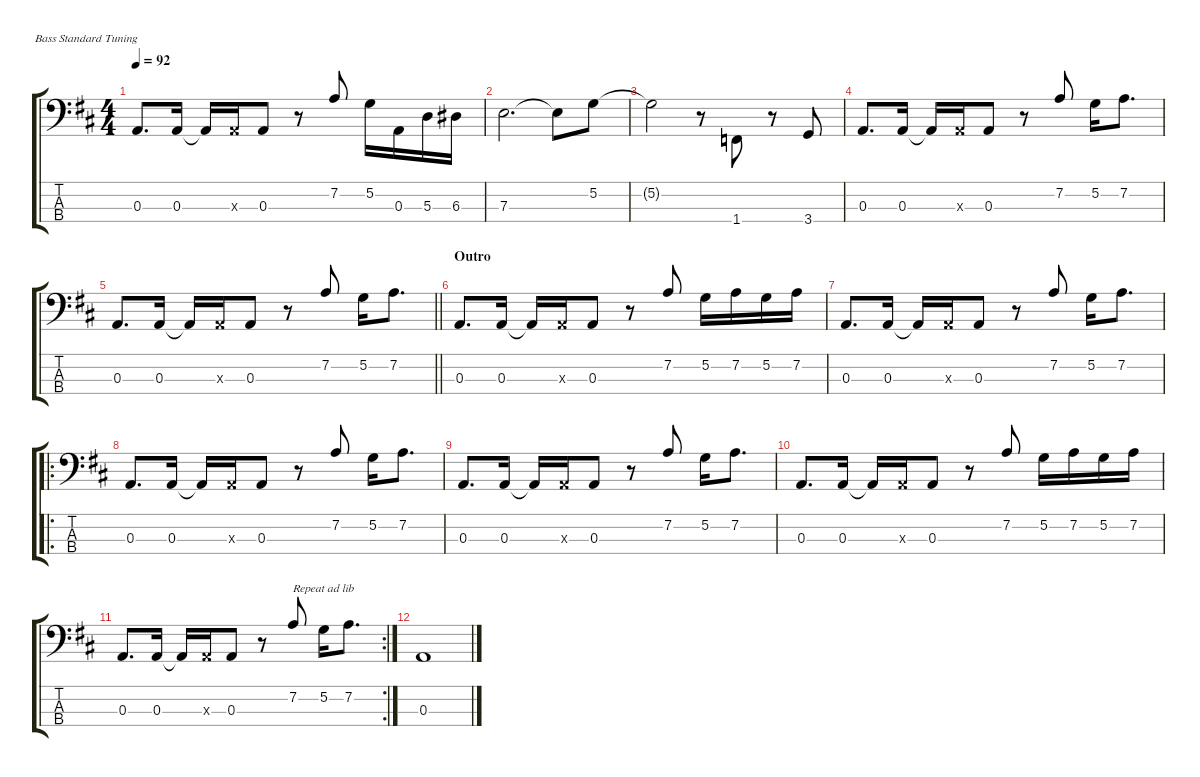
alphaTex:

\defaultSystemsLayout 4
\hideDynamics
\bracketExtendMode groupsimilarinstruments
\singleTrackTrackNamePolicy hidden
\multiTrackTrackNamePolicy hidden
\otherSystemsTrackNameOrientation horizontal
\track ("Bass" "el.bs.") {instrument electricbasspick}
\staff {score tabs}
\tuning (G2 D2 A1 E1)
\ts (4 4)
\tempo 92
\clef f4
\ks d
0.3{acc forcenatural}.8{d dy f beam Up} 0.3{acc forcenatural}.16{beam Up} 0.3{t acc forcenatural}.16{beam Up} 0.3{x acc forcenatural}.16{beam Up} 0.3{acc forcenatural}.8{beam Up} r.8{beam Up} 7.2{acc forcenatural}.8{beam Down} 5.2{acc forcenatural}.16{beam Down} 0.3{acc forcenatural}.16{beam Down} 5.3{acc forcenatural}.16{beam Down} 6.3{acc #}.16{beam Down} |
7.3{acc forcenatural}.2{d beam Down} 7.3{t acc forcenatural}.8{beam Down} 5.2{acc forcenatural}.8{beam Down} |
5.2{t acc forcenatural}.2{beam Down} r.8{beam Down} 1.4{acc forcenatural}.8{beam Up} r.8{beam Up} 3.4{acc forcenatural}.8{beam Up} |
0.3{acc forcenatural}.8{d beam Up} 0.3{acc forcenatural}.16{beam Up} 0.3{t acc forcenatural}.16{beam Up} 0.3{x acc forcenatural}.16{beam Up} 0.3{acc forcenatural}.8{beam Up} r.8{beam Up} 7.2{acc forcenatural}.8{beam Down} 5.2{acc forcenatural}.16{beam Down} 7.2{acc forcenatural}.8{d beam Down} |
\barLineRight lightlight
0.3{acc forcenatural}.8{d beam Up} 0.3{acc forcenatural}.16{beam Up} 0.3{t acc forcenatural}.16{beam Up} 0.3{x acc forcenatural}.16{beam Up} 0.3{acc forcenatural}.8{beam Up} r.8{beam Up} 7.2{acc forcenatural}.8{beam Down} 5.2{acc forcenatural}.16{beam Down} 7.2{acc forcenatural}.8{d beam Down} |
\section ("" "Outro")
0.3{acc forcenatural}.8{d beam Up} 0.3{acc forcenatural}.16{beam Up} 0.3{t acc forcenatural}.16{beam Up} 0.3{x acc forcenatural}.16{beam Up} 0.3{acc forcenatural}.8{beam Up} r.8{beam Up} 7.2{acc forcenatural}.8{beam Down} 5.2{acc forcenatural}.16{beam Down} 7.2{acc forcenatural}.16{beam Down} 5.2{acc forcenatural}.16{beam Down} 7.2{acc forcenatural}.16{beam Down} |
0.3{acc forcenatural}.8{d beam Up} 0.3{acc forcenatural}.16{beam Up} 0.3{t acc forcenatural}.16{beam Up} 0.3{x acc forcenatural}.16{beam Up} 0.3{acc forcenatural}.8{beam Up} r.8{beam Up} 7.2{acc forcenatural}.8{beam Down} 5.2{acc forcenatural}.16{beam Down} 7.2{acc forcenatural}.8{d beam Down} |
\ro
0.3{acc forcenatural}.8{d beam Up} 0.3{acc forcenatural}.16{beam Up} 0.3{t acc forcenatural}.16{beam Up} 0.3{x acc forcenatural}.16{beam Up} 0.3{acc forcenatural}.8{beam Up} r.8{beam Up} 7.2{acc forcenatural}.8{beam Down} 5.2{acc forcenatural}.16{beam Down} 7.2{acc forcenatural}.8{d beam Down} |
0.3{acc forcenatural}.8{d beam Up} 0.3{acc forcenatural}.16{beam Up} 0.3{t acc forcenatural}.16{beam Up} 0.3{x acc forcenatural}.16{beam Up} 0.3{acc forcenatural}.8{beam Up} r.8{beam Up} 7.2{acc forcenatural}.8{beam Down} 5.2{acc forcenatural}.16{beam Down} 7.2{acc forcenatural}.8{d beam Down} |
0.3{acc forcenatural}.8{d beam Up} 0.3{acc forcenatural}.16{beam Up} 0.3{t acc forcenatural}.16{beam Up} 0.3{x acc forcenatural}.16{beam Up} 0.3{acc forcenatural}.8{beam Up} r.8{beam Up} 7.2{acc forcenatural}.8{beam Down} 5.2{acc forcenatural}.16{beam Down} 7.2{acc forcenatural}.16{beam Down} 5.2{acc forcenatural}.16{beam Down} 7.2{acc forcenatural}.16{beam Down} |
\rc 2
0.3{acc forcenatural}.8{d beam Up} 0.3{acc forcenatural}.16{beam Up} 0.3{t acc forcenatural}.16{beam Up} 0.3{x acc forcenatural}.16{beam Up} 0.3{acc forcenatural}.8{beam Up} r.8{beam Up} 7.2{acc forcenatural}.8{txt "Repeat ad lib" beam Down} 5.2{acc forcenatural}.16{beam Down} 7.2{acc forcenatural}.8{d beam Down} |
0.3{acc forcenatural}.1{beam Up}
